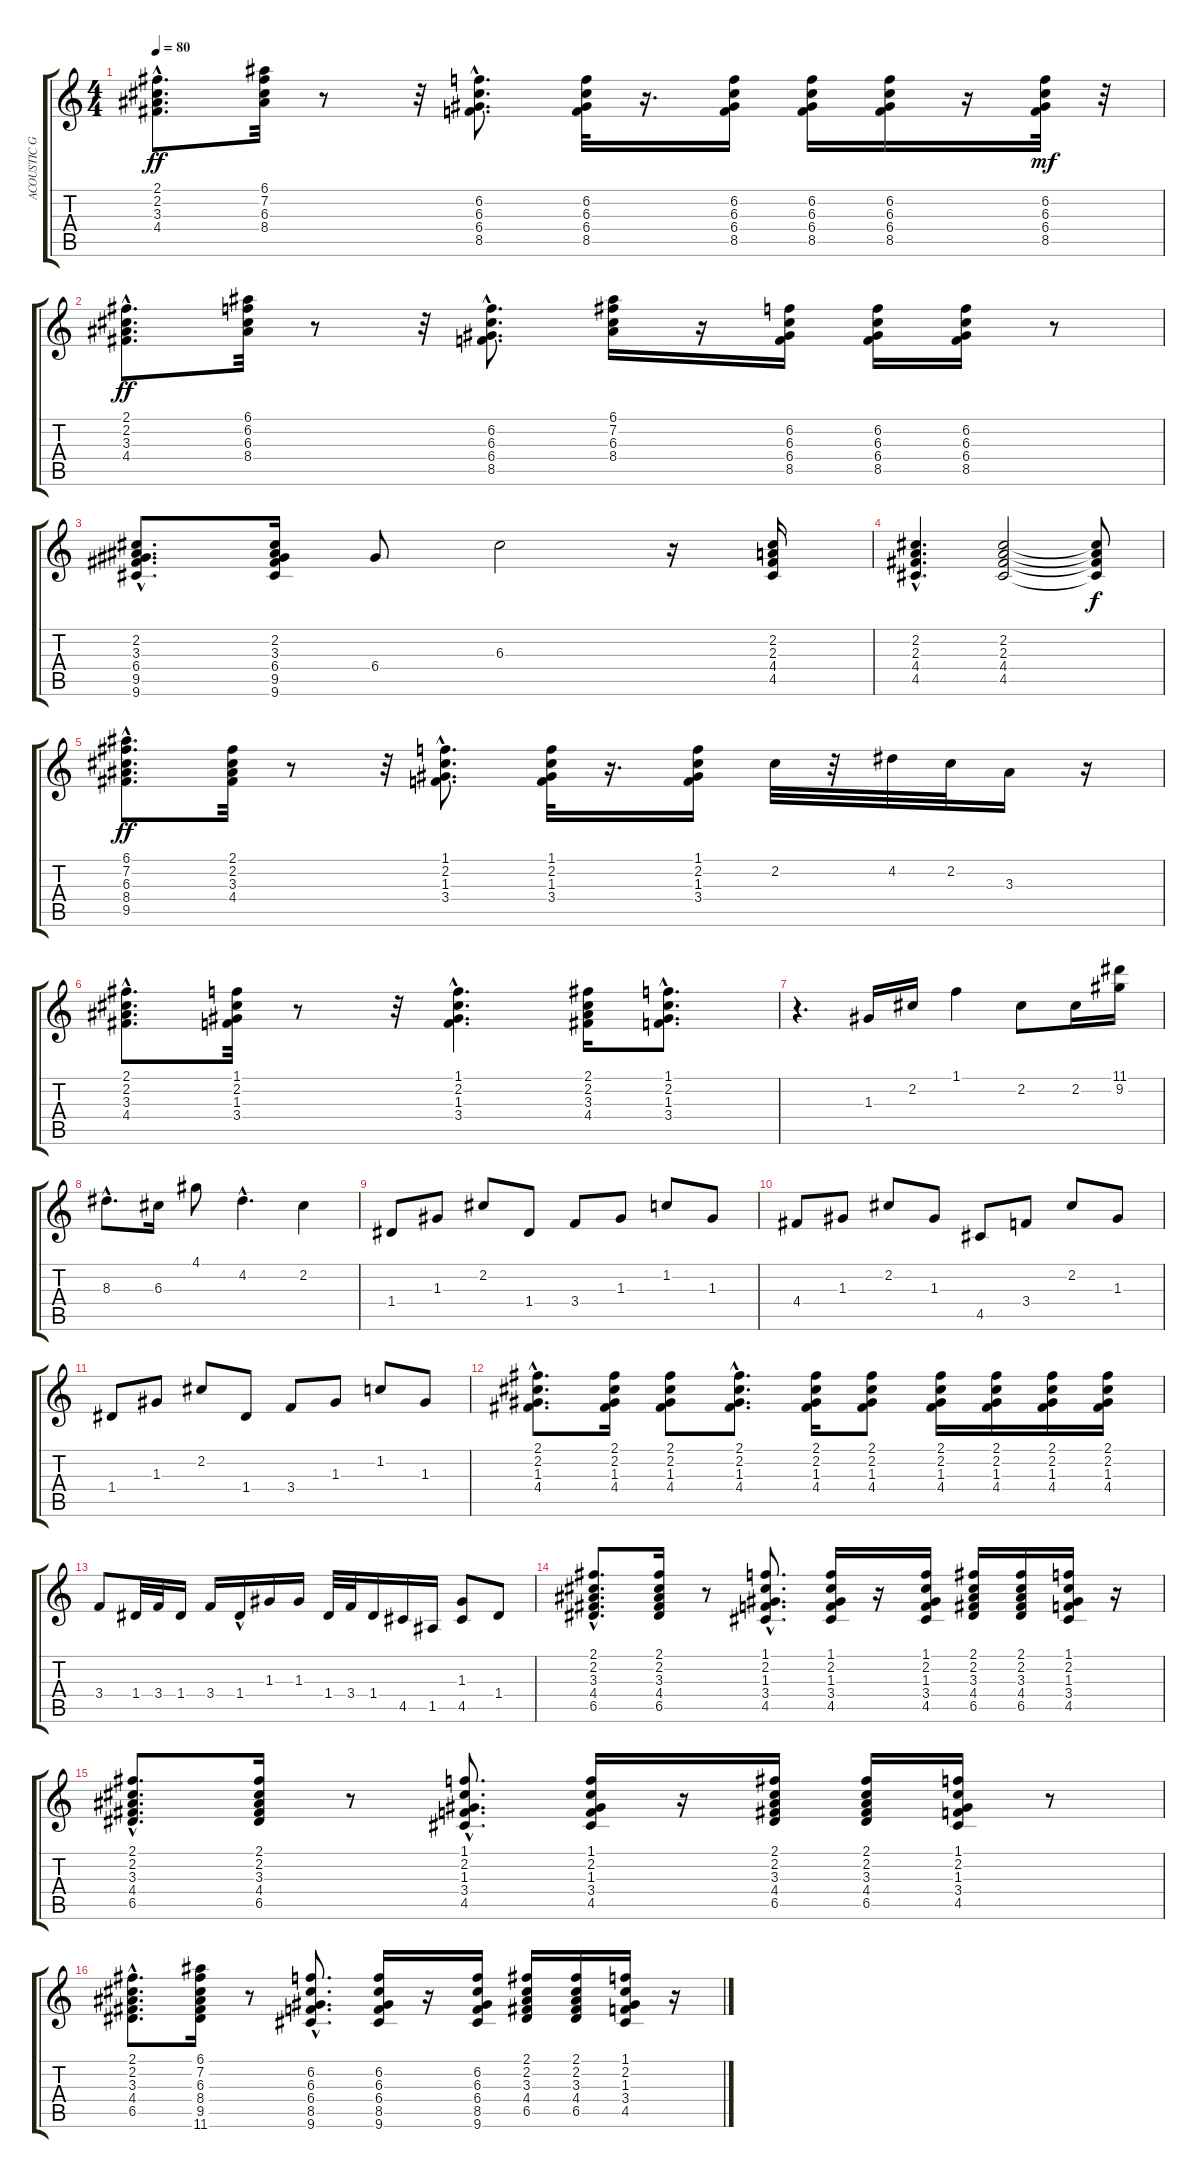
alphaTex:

\track ("ACOUSTIC GUIT 2" "ACOUSTIC G") {instrument acousticguitarsteel}
\staff {score tabs}
\tuning (E4 B3 G3 D3 A2 E2) {hide}
\ts (4 4)
\tempo 80
\clef g2
\ks c
(2.1{hac} 2.2{hac} 3.3{hac} 4.4{hac}).8{d dy ff} (6.1 7.2 6.3 8.4).32 r.8 r.32 (6.2{hac} 6.3{hac} 6.4{hac} 8.5{hac}).8{d} (6.2 6.3 6.4 8.5).32 r.16{d} (6.2 6.3 6.4 8.5).16 (6.2 6.3 6.4 8.5).16 (6.2 6.3 6.4 8.5).16 r.16 (6.2 6.3 6.4 8.5).32{dy mf} r.32 |
(2.1{hac} 2.2{hac} 3.3{hac} 4.4{hac}).8{d dy ff} (6.1 6.2 6.3 8.4).32 r.8 r.32 (6.2{hac} 6.3{hac} 6.4{hac} 8.5{hac}).8{d} (6.1 7.2 6.3 8.4).16 r.16 (6.2 6.3 6.4 8.5).16 (6.2 6.3 6.4 8.5).16 (6.2 6.3 6.4 8.5).16 r.8 |
(2.2{hac} 3.3{hac} 6.4{hac} 9.5{hac} 9.6{hac}).8{d} (2.2 3.3 6.4 9.5 9.6).16 6.4.8{volume 14} 6.3.2 r.16 (2.2 2.3 4.4 4.5).16{volume 10} |
(2.2{hac} 2.3{hac} 4.4{hac} 4.5{hac}).4{d} (2.2 2.3 4.4 4.5).2 (2.2{t} 2.3{t} 4.4{t} 4.5{t}).8{dy f} |
(6.1{hac} 7.2{hac} 6.3{hac} 8.4{hac} 9.5{hac}).8{d dy ff volume 9} (2.1 2.2 3.3 4.4).32 r.8 r.32 (1.1{hac} 2.2{hac} 1.3{hac} 3.4{hac}).8{d} (1.1 2.2 1.3 3.4).32 r.16{d} (1.1 2.2 1.3 3.4).16 2.2.32{volume 11} r.32 4.2.32 2.2.32 3.3.16 r.16 |
(2.1{hac} 2.2{hac} 3.3{hac} 4.4{hac}).8{d volume 10} (1.1 2.2 1.3 3.4).32 r.8 r.32 (1.1{hac} 2.2{hac} 1.3{hac} 3.4{hac}).4{d} (2.1 2.2 3.3 4.4).16 (1.1{hac} 2.2{hac} 1.3{hac} 3.4{hac}).8{d} |
r.4{d} 1.3.16{volume 10} 2.2.16 1.1.4 2.2.8 2.2.16 (11.1 9.2).16 |
8.3{hac}.8{d} 6.3.16 4.1.8 4.2{hac}.4{d} 2.2.4 |
1.4.8{volume 11} 1.3.8 2.2.8 1.4.8 3.4.8 1.3.8 1.2.8 1.3.8 |
4.4.8 1.3.8 2.2.8 1.3.8 4.5.8 3.4.8 2.2.8 1.3.8 |
1.4.8 1.3.8 2.2.8 1.4.8 3.4.8 1.3.8 1.2.8 1.3.8 |
(2.1{hac} 2.2{hac} 1.3{hac} 4.4{hac}).8{d volume 9} (2.1 2.2 1.3 4.4).16 (2.1 2.2 1.3 4.4).8 (2.1{hac} 2.2{hac} 1.3{hac} 4.4{hac}).8{d} (2.1 2.2 1.3 4.4).16 (2.1 2.2 1.3 4.4).8 (2.1 2.2 1.3 4.4).16 (2.1 2.2 1.3 4.4).16 (2.1 2.2 1.3 4.4).16 (2.1 2.2 1.3 4.4).16 |
3.4.8{volume 14} 1.4.32 3.4.32 1.4.16 3.4.16 1.4{hac}.16 1.3.16 1.3.16 1.4.32 3.4.32 1.4.16 4.5.16 1.5.16 (1.3 4.5).8 1.4.8 |
(2.1{hac} 2.2{hac} 3.3{hac} 4.4{hac} 6.5{hac}).8{d volume 9} (2.1 2.2 3.3 4.4 6.5).16 r.8 (1.1{hac} 2.2{hac} 1.3{hac} 3.4{hac} 4.5{hac}).8{d} (1.1 2.2 1.3 3.4 4.5).16 r.16 (1.1 2.2 1.3 3.4 4.5).16 (2.1 2.2 3.3 4.4 6.5).16 (2.1 2.2 3.3 4.4 6.5).16 (1.1 2.2 1.3 3.4 4.5).16 r.16 |
(2.1{hac} 2.2{hac} 3.3{hac} 4.4{hac} 6.5{hac}).8{d} (2.1 2.2 3.3 4.4 6.5).16 r.8 (1.1{hac} 2.2{hac} 1.3{hac} 3.4{hac} 4.5{hac}).8{d} (1.1 2.2 1.3 3.4 4.5).16 r.16 (2.1 2.2 3.3 4.4 6.5).16 (2.1 2.2 3.3 4.4 6.5).16 (1.1 2.2 1.3 3.4 4.5).16 r.8 |
(2.1{hac} 2.2{hac} 3.3{hac} 4.4{hac} 6.5{hac}).8{d} (6.1 7.2 6.3 8.4 9.5 11.6).16 r.8 (6.2{hac} 6.3{hac} 6.4{hac} 8.5{hac} 9.6{hac}).8{d} (6.2 6.3 6.4 8.5 9.6).16 r.16 (6.2 6.3 6.4 8.5 9.6).16 (2.1 2.2 3.3 4.4 6.5).16 (2.1 2.2 3.3 4.4 6.5).16 (1.1 2.2 1.3 3.4 4.5).16 r.16
